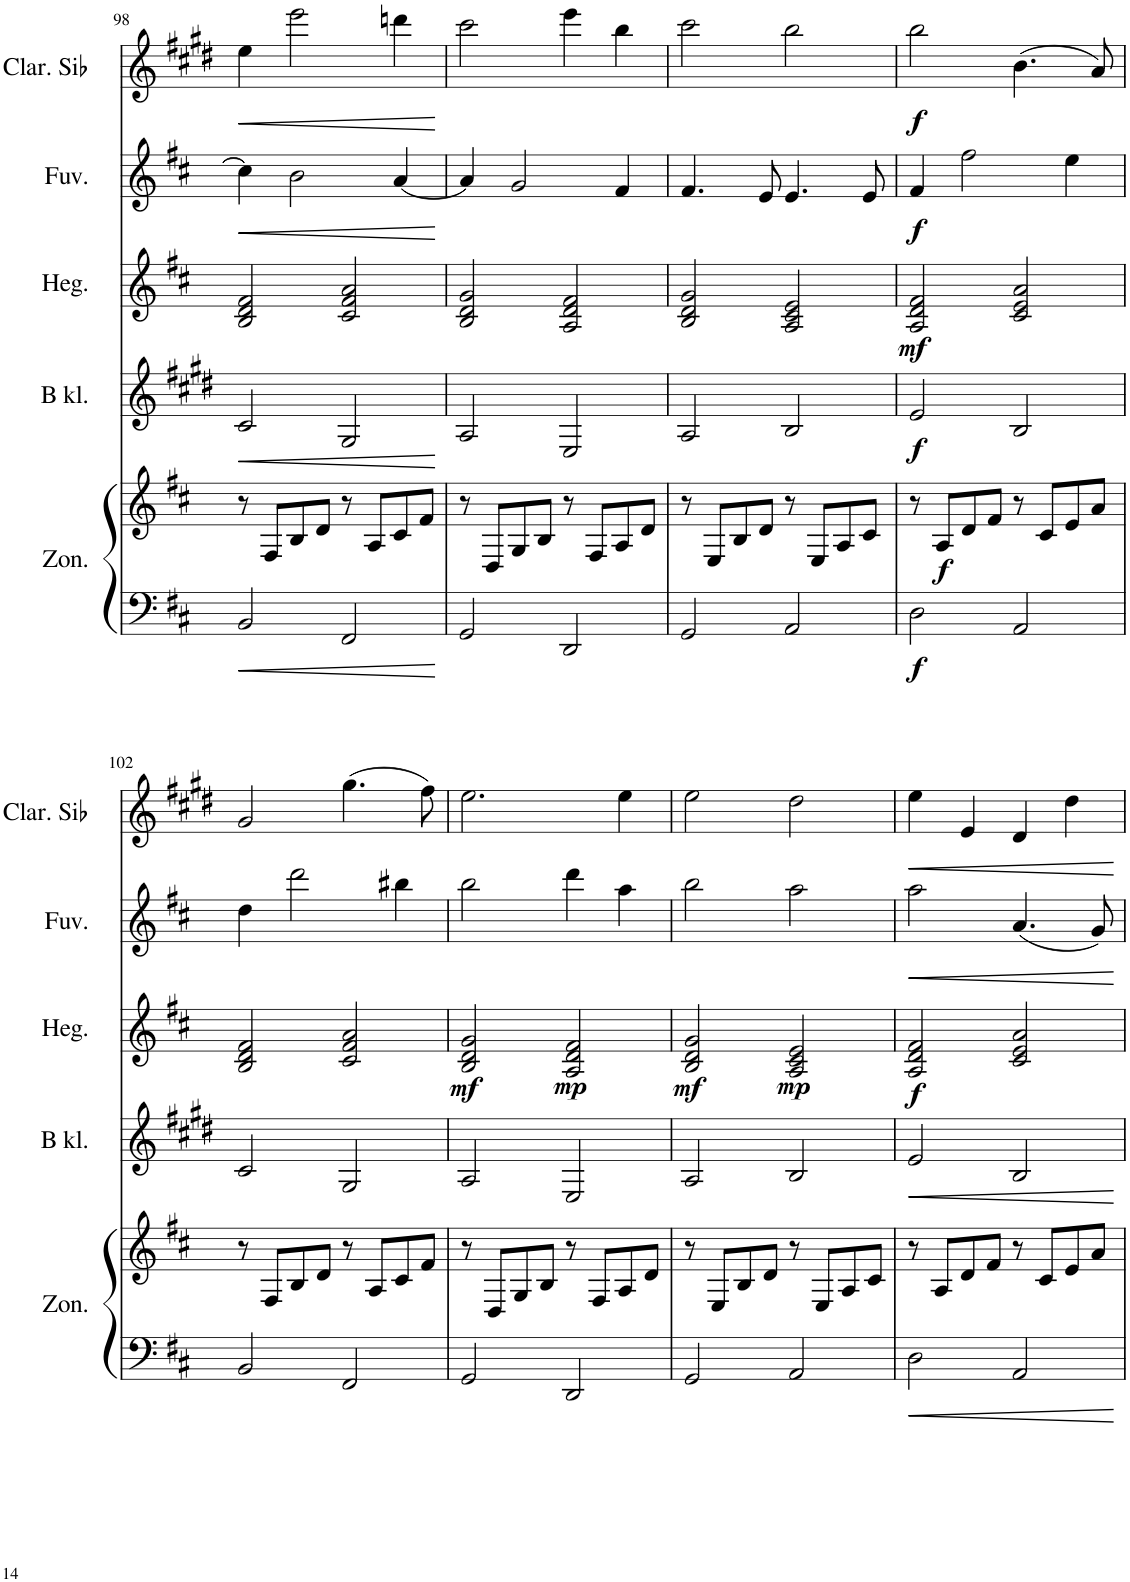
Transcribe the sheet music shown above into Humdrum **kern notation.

**kern	**kern	**dynam	**kern	**dynam	**kern	**dynam	**kern	**dynam	**kern	**dynam
*part5	*part5	*part5	*part4	*part4	*part3	*part3	*part2	*part2	*part1	*part1
*staff6	*staff5	*staff5/6	*staff4	*staff4	*staff3	*staff3	*staff2	*staff2	*staff1	*staff1
*I"Zongora	*	*	*I"B-klarinét	*	*I"Hegedű	*	*I"Fuvola	*	*I"Clarinette en Sib	*
*I'Zon.	*	*	*I'B kl.	*	*I'Heg.	*	*I'Fuv.	*	*I'Clar. Sib	*
!!LO:PB:g=z
*clefF4	*clefG2	*	*clefG2	*	*clefG2	*	*clefG2	*	*clefG2	*
*	*	*	*Trd1c2	*	*	*	*	*	*Trd1c2	*
*k[f#c#]	*k[f#c#]	*	*k[f#c#g#d#]	*	*k[f#c#]	*	*k[f#c#]	*	*k[f#c#g#d#]	*
*M4/4	*M4/4	*	*M4/4	*	*M4/4	*	*M4/4	*	*M4/4	*
=98	=98	=98	=98	=98	=98	=98	=98	=98	=98	=98
!	!	!	!	!LO:HP:b	!	!	!	!LO:HP:b	!	!LO:HP:b
2BB/	8r	.	2c#/	<	2B/ 2d/ 2f#/	.	4cc#\]	<	4ee\	<
.	8F#/L	.	.	.	.	.	.	.	.	.
.	8B/	.	.	.	.	.	2b\	.	2eee\	.
.	8d/J	.	.	.	.	.	.	.	.	.
2FF#/	8r	.	2G#/	.	2c#/ 2f#/ 2a/	.	.	.	.	.
.	8A/L	.	.	.	.	.	.	.	.	.
.	8c#/	.	.	.	.	.	[4a/	.	4dddn\	.
.	8f#/J	.	.	.	.	.	.	.	.	.
.	.	.	.	[	.	.	.	[	.	[
=99	=99	=99	=99	=99	=99	=99	=99	=99	=99	=99
2GG/	8r	.	2A/	.	2B/ 2d/ 2g/	.	4a/]	.	2ccc#\	.
.	8D/L	.	.	.	.	.	.	.	.	.
.	8G/	.	.	.	.	.	2g/	.	.	.
.	8B/J	.	.	.	.	.	.	.	.	.
2DD/	8r	.	2E/	.	2A/ 2d/ 2f#/	.	.	.	4eee\	.
.	8F#/L	.	.	.	.	.	.	.	.	.
.	8A/	.	.	.	.	.	4f#/	.	4bb\	.
.	8d/J	.	.	.	.	.	.	.	.	.
=100	=100	=100	=100	=100	=100	=100	=100	=100	=100	=100
2GG/	8r	.	2A/	.	2B/ 2d/ 2g/	.	4.f#/	.	2ccc#\	.
.	8E/L	.	.	.	.	.	.	.	.	.
.	8B/	.	.	.	.	.	.	.	.	.
.	8d/J	.	.	.	.	.	8e/	.	.	.
2AA/	8r	.	2B/	.	2A/ 2c#/ 2e/	.	4.e/	.	2bb\	.
.	8E/L	.	.	.	.	.	.	.	.	.
.	8A/	.	.	.	.	.	.	.	.	.
.	8c#/J	.	.	.	.	.	8e/	.	.	.
=101	=101	=101	=101	=101	=101	=101	=101	=101	=101	=101
!	!	!LO:DY:b=2	!	!LO:DY:b	!	!LO:DY:b	!	!LO:DY:b	!	!LO:DY:b
2D\	8r	f	2e/	f	2A/ 2d/ 2f#/	mf	4f#/	f	2bb\	f
!	!	!LO:DY:b	!	!	!	!	!	!	!	!
.	8A/L	f	.	.	.	.	.	.	.	.
.	8d/	.	.	.	.	.	2ff#\	.	.	.
.	8f#/J	.	.	.	.	.	.	.	.	.
2AA/	8r	.	2B/	.	2c#/ 2e/ 2a/	.	.	.	(4.b\	.
.	8c#/L	.	.	.	.	.	.	.	.	.
.	8e/	.	.	.	.	.	4ee\	.	.	.
.	8a/J	.	.	.	.	.	.	.	8a/)	.
!!LO:LB:g=z
=102	=102	=102	=102	=102	=102	=102	=102	=102	=102	=102
2BB/	8r	.	2c#/	.	2B/ 2d/ 2f#/	.	4dd\	.	2g#/	.
.	8F#/L	.	.	.	.	.	.	.	.	.
.	8B/	.	.	.	.	.	2ddd\	.	.	.
.	8d/J	.	.	.	.	.	.	.	.	.
2FF#/	8r	.	2G#/	.	2c#/ 2f#/ 2a/	.	.	.	(4.gg#\	.
.	8A/L	.	.	.	.	.	.	.	.	.
.	8c#/	.	.	.	.	.	4bb#X\	.	.	.
.	8f#/J	.	.	.	.	.	.	.	8ff#\)	.
=103	=103	=103	=103	=103	=103	=103	=103	=103	=103	=103
!	!	!	!	!	!	!LO:DY:b	!	!	!	!
2GG/	8r	.	2A/	.	2B/ 2d/ 2g/	mf	2bb\	.	2.ee\	.
.	8D/L	.	.	.	.	.	.	.	.	.
.	8G/	.	.	.	.	.	.	.	.	.
.	8B/J	.	.	.	.	.	.	.	.	.
!	!	!	!	!	!	!LO:DY:b	!	!	!	!
2DD/	8r	.	2E/	.	2A/ 2d/ 2f#/	mp	4ddd\	.	.	.
.	8F#/L	.	.	.	.	.	.	.	.	.
.	8A/	.	.	.	.	.	4aa\	.	4ee\	.
.	8d/J	.	.	.	.	.	.	.	.	.
=104	=104	=104	=104	=104	=104	=104	=104	=104	=104	=104
!	!	!	!	!	!	!LO:DY:b	!	!	!	!
2GG/	8r	.	2A/	.	2B/ 2d/ 2g/	mf	2bb\	.	2ee\	.
.	8E/L	.	.	.	.	.	.	.	.	.
.	8B/	.	.	.	.	.	.	.	.	.
.	8d/J	.	.	.	.	.	.	.	.	.
!	!	!	!	!	!	!LO:DY:b	!	!	!	!
2AA/	8r	.	2B/	.	2A/ 2c#/ 2e/	mp	2aa\	.	2dd#\	.
.	8E/L	.	.	.	.	.	.	.	.	.
.	8A/	.	.	.	.	.	.	.	.	.
.	8c#/J	.	.	.	.	.	.	.	.	.
=105	=105	=105	=105	=105	=105	=105	=105	=105	=105	=105
!	!	!	!	!LO:HP:b	!	!LO:DY:b	!	!LO:HP:b	!	!LO:HP:b
2D\	8r	.	2e/	<	2A/ 2d/ 2f#/	f	2aa\	<	4ee\	<
.	8A/L	.	.	.	.	.	.	.	.	.
.	8d/	.	.	.	.	.	.	.	4e/	.
.	8f#/J	.	.	.	.	.	.	.	.	.
2AA/	8r	.	2B/	.	2c#/ 2e/ 2a/	.	(4.a/	.	4d#/	.
.	8c#/L	.	.	.	.	.	.	.	.	.
.	8e/	.	.	.	.	.	.	.	4dd#\	.
.	8a/J	.	.	.	.	.	8g/)	.	.	.
.	.	.	.	[	.	.	.	[	.	[
=	=	=	=	=	=	=	=	=	=	=
*-	*-	*-	*-	*-	*-	*-	*-	*-	*-	*-
